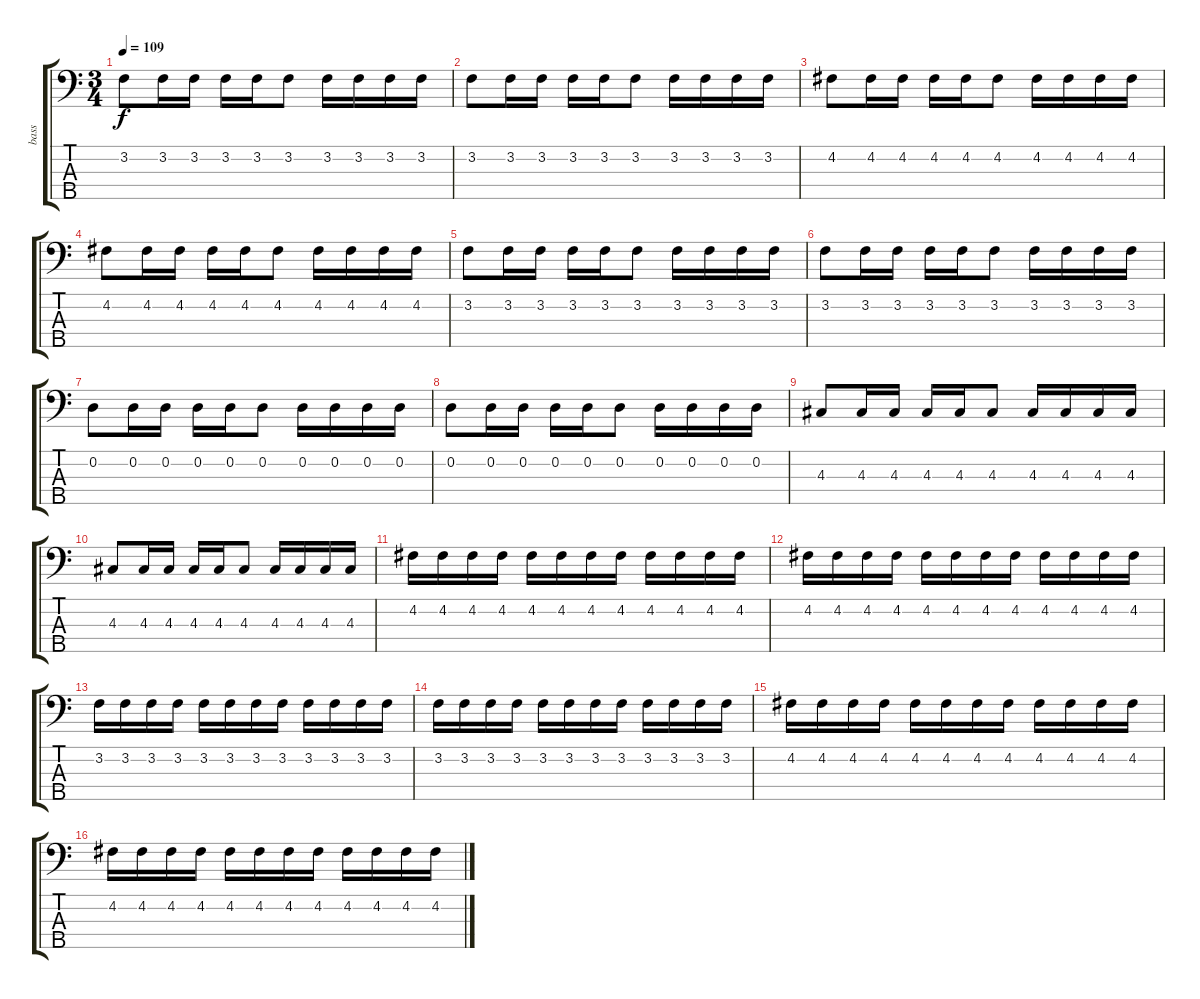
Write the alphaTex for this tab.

\track ("bass" "bass") {instrument electricbassfinger}
\staff {score tabs}
\tuning (G2 D2 A1 E1 B0) {hide}
\ts (3 4)
\tempo 109
\clef f4
\ks c
3.2.8{dy f} 3.2.16 3.2.16 3.2.16 3.2.16 3.2.8 3.2.16 3.2.16 3.2.16 3.2.16 |
3.2.8 3.2.16 3.2.16 3.2.16 3.2.16 3.2.8 3.2.16 3.2.16 3.2.16 3.2.16 |
4.2.8 4.2.16 4.2.16 4.2.16 4.2.16 4.2.8 4.2.16 4.2.16 4.2.16 4.2.16 |
4.2.8 4.2.16 4.2.16 4.2.16 4.2.16 4.2.8 4.2.16 4.2.16 4.2.16 4.2.16 |
3.2.8 3.2.16 3.2.16 3.2.16 3.2.16 3.2.8 3.2.16 3.2.16 3.2.16 3.2.16 |
3.2.8 3.2.16 3.2.16 3.2.16 3.2.16 3.2.8 3.2.16 3.2.16 3.2.16 3.2.16 |
0.2.8 0.2.16 0.2.16 0.2.16 0.2.16 0.2.8 0.2.16 0.2.16 0.2.16 0.2.16 |
0.2.8 0.2.16 0.2.16 0.2.16 0.2.16 0.2.8 0.2.16 0.2.16 0.2.16 0.2.16 |
4.3.8 4.3.16 4.3.16 4.3.16 4.3.16 4.3.8 4.3.16 4.3.16 4.3.16 4.3.16 |
4.3.8 4.3.16 4.3.16 4.3.16 4.3.16 4.3.8 4.3.16 4.3.16 4.3.16 4.3.16 |
4.2.16 4.2.16 4.2.16 4.2.16 4.2.16 4.2.16 4.2.16 4.2.16 4.2.16 4.2.16 4.2.16 4.2.16 |
4.2.16 4.2.16 4.2.16 4.2.16 4.2.16 4.2.16 4.2.16 4.2.16 4.2.16 4.2.16 4.2.16 4.2.16 |
3.2.16 3.2.16 3.2.16 3.2.16 3.2.16 3.2.16 3.2.16 3.2.16 3.2.16 3.2.16 3.2.16 3.2.16 |
3.2.16 3.2.16 3.2.16 3.2.16 3.2.16 3.2.16 3.2.16 3.2.16 3.2.16 3.2.16 3.2.16 3.2.16 |
4.2.16 4.2.16 4.2.16 4.2.16 4.2.16 4.2.16 4.2.16 4.2.16 4.2.16 4.2.16 4.2.16 4.2.16 |
4.2.16 4.2.16 4.2.16 4.2.16 4.2.16 4.2.16 4.2.16 4.2.16 4.2.16 4.2.16 4.2.16 4.2.16
